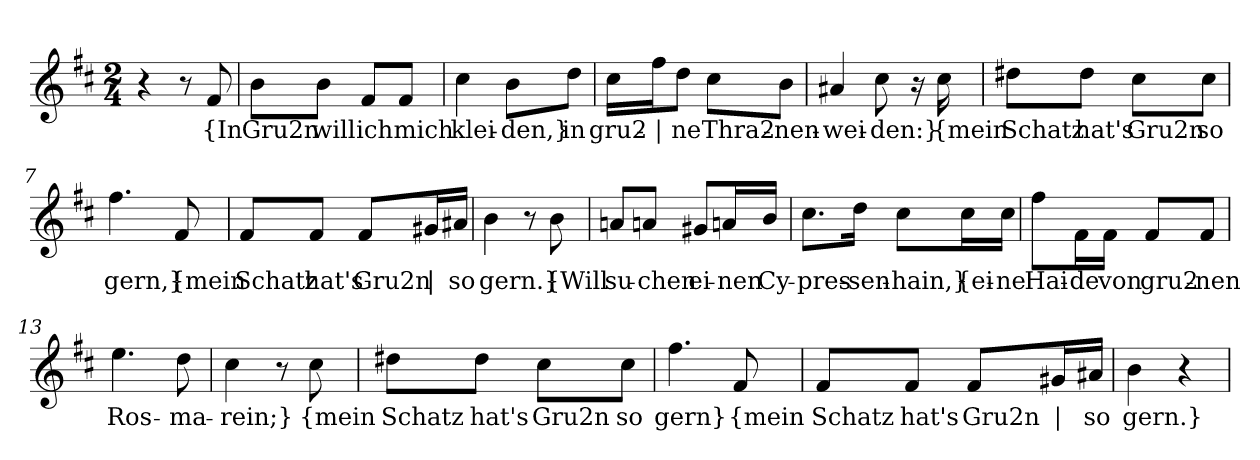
**kern	**text
*part1	*part1
*staff1	*staff1
*clefG2	*
*k[f#c#]	*
*M2/4	*
=1	=1
4r	.
8r	.
!	!LO:LY:b
8f#/	{In
=2	=2
!	!LO:LY:b
8b\L	Gru2n
!	!LO:LY:b
8b\J	will
!	!LO:LY:b
8f#/L	ich
!	!LO:LY:b
8f#/J	mich
=3	=3
!	!LO:LY:b
4cc#\	klei-
!	!LO:LY:b
8b\L	-den,}
!	!LO:LY:b
8dd\J	in
=4	=4
!	!LO:LY:b
16cc#\LL	gru2-
!	!LO:LY:b
16ff#\J	|
!	!LO:LY:b
8dd\J	-ne
!	!LO:LY:b
8cc#\L	Thra2-
!	!LO:LY:b
8b\J	-nen-
=5	=5
!	!LO:LY:b
4a#X/	-wei-
!	!LO:LY:b
8cc#\	-den:}
16r	.
!	!LO:LY:b
16cc#\	{mein
!!LO:LB:g=z
=6	=6
!	!LO:LY:b
8dd#X\L	Schatz
!	!LO:LY:b
8dd#\J	hat's
!	!LO:LY:b
8cc#\L	Gru2n
!	!LO:LY:b
8cc#\J	so
=7	=7
!	!LO:LY:b
4.ff#\	gern,}
!	!LO:LY:b
8f#/	{mein
=8	=8
!	!LO:LY:b
8f#/L	Schatz
!	!LO:LY:b
8f#/J	hat's
!	!LO:LY:b
8f#/L	Gru2n
!	!LO:LY:b
16g#X/L	|
!	!LO:LY:b
16a#X/JJ	so
=9	=9
!	!LO:LY:b
4b\	gern.}
8r	.
!	!LO:LY:b
8b\	{Will
=10	=10
!	!LO:LY:b
8an/L	su-
!	!LO:LY:b
8an/J	-chen
!	!LO:LY:b
8g#X/L	ei-
!	!LO:LY:b
16an/L	-nen
!	!LO:LY:b
16b/JJ	Cy-
!!LO:LB:g=z
=11	=11
!	!LO:LY:b
8.cc#\L	-pres-
!	!LO:LY:b
16dd\Jk	-sen-
!	!LO:LY:b
8cc#\L	-hain,}
!	!LO:LY:b
16cc#\L	{ei-
!	!LO:LY:b
16cc#\JJ	-ne
=12	=12
!	!LO:LY:b
8ff#\L	Hai-
!	!LO:LY:b
16f#\L	-de
!	!LO:LY:b
16f#\JJ	von
!	!LO:LY:b
8f#/L	gru2-
!	!LO:LY:b
8f#/J	-nen
=13	=13
!	!LO:LY:b
4.ee\	Ros-
!	!LO:LY:b
8dd\	-ma-
=14	=14
!	!LO:LY:b
4cc#\	-rein;}
8r	.
!	!LO:LY:b
8cc#\	{mein
=15	=15
!	!LO:LY:b
8dd#X\L	Schatz
!	!LO:LY:b
8dd#\J	hat's
!	!LO:LY:b
8cc#\L	Gru2n
!	!LO:LY:b
8cc#\J	so
!!LO:LB:g=z
=16	=16
!	!LO:LY:b
4.ff#\	gern}
!	!LO:LY:b
8f#/	{mein
=17	=17
!	!LO:LY:b
8f#/L	Schatz
!	!LO:LY:b
8f#/J	hat's
!	!LO:LY:b
8f#/L	Gru2n
!	!LO:LY:b
16g#X/L	|
!	!LO:LY:b
16a#X/JJ	so
=18	=18
!	!LO:LY:b
4b\	gern.}
4r	.
=	=
*-	*-
